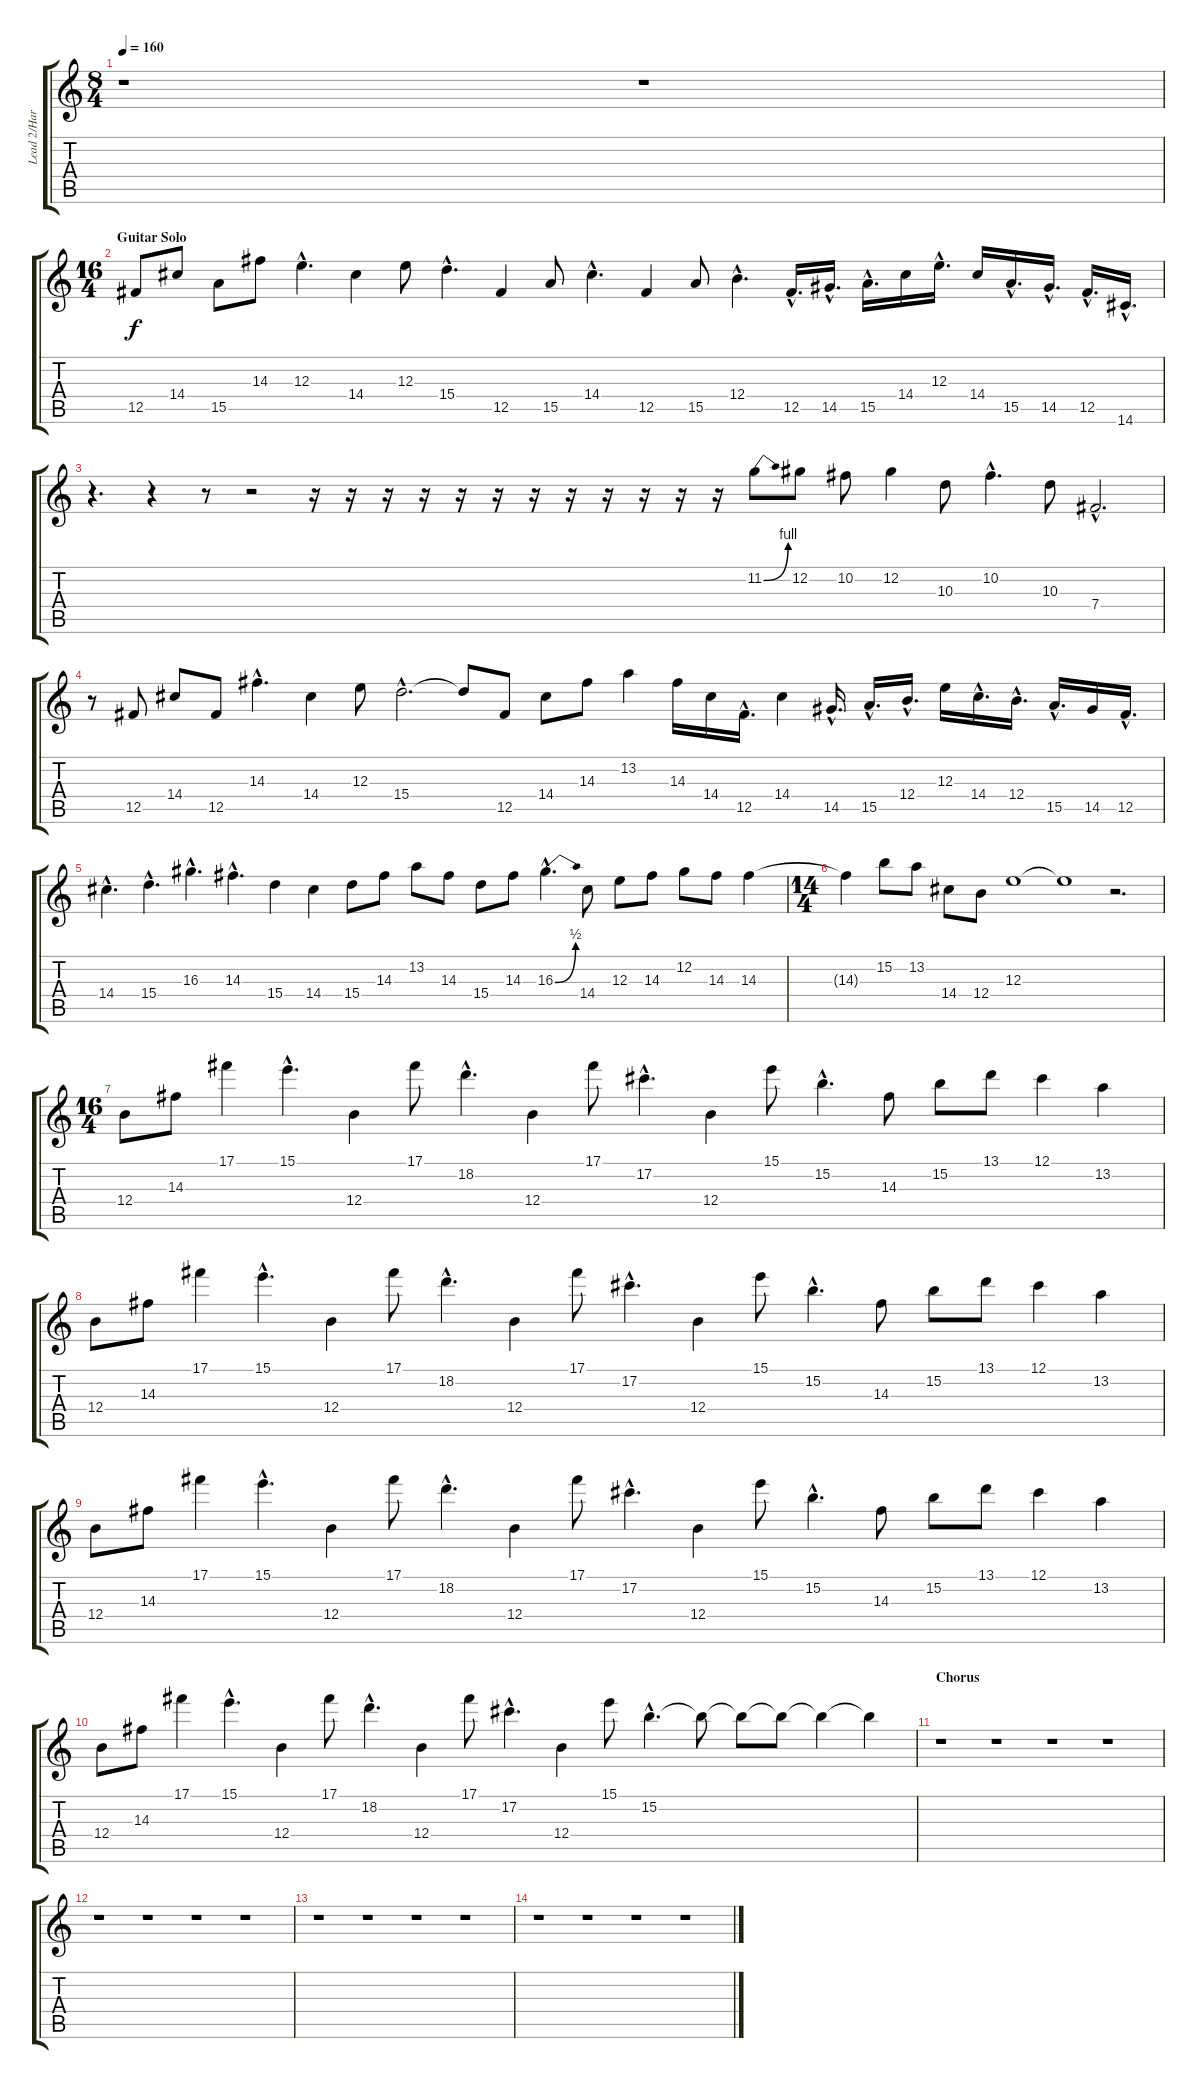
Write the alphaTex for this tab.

\track ("Lead 2/Harmony" "Lead 2/Har") {instrument overdrivenguitar}
\staff {score tabs}
\tuning (Db4 Ab3 E3 B2 Gb2 B1) {hide}
\ts (8 4)
\tempo 160
\clef g2
\ks c
r.1{dy f} r.1 |
\ts (16 4)
\section ("" "Guitar Solo")
12.5.8 14.4.8 15.5.8 14.3.8 12.3{hac}.4{d} 14.4.4 12.3.8 15.4{hac}.4{d} 12.5.4 15.5.8 14.4{hac}.4{d} 12.5.4 15.5.8 12.4{hac}.4{d} 12.5{hac}.16{d} 14.5{hac}.16{d} 15.5{hac}.16{d} 14.4.16 12.3{hac}.16{d} 14.4.16 15.5{hac}.16{d} 14.5{hac}.16{d} 12.5{hac}.16{d} 14.6{hac}.16{d} |
r.4{d} r.4 r.8 r.2 r.16 r.16 r.16 r.16 r.16 r.16 r.16 r.16 r.16 r.16 r.16 r.16 11.2{be (bend 0 0 60 4)}.8 12.2.8 10.2.8 12.2.4 10.3.8 10.2{hac}.4{d} 10.3.8 7.4{hac}.2{d} |
r.8 12.5.8 14.4.8 12.5.8 14.3{hac}.4{d} 14.4.4 12.3.8 15.4{hac}.2{d} 15.4{t}.8 12.5.8 14.4.8 14.3.8 13.2.4 14.3.16 14.4.16 12.5{hac}.16{d} 14.4.4 14.5{hac}.16{d} 15.5{hac}.16{d} 12.4{hac}.16{d} 12.3.16 14.4{hac}.16{d} 12.4{hac}.16{d} 15.5{hac}.16{d} 14.5.16 12.5{hac}.16{d} |
14.4{hac}.4{d} 15.4{hac}.4{d} 16.3{hac}.4{d} 14.3{hac}.4{d} 15.4.4 14.4.4 15.4.8 14.3.8 13.2.8 14.3.8 15.4.8 14.3.8 16.3{be (bend 0 0 60 2) hac}.4{d} 14.4.8 12.3.8 14.3.8 12.2.8 14.3.8 14.3.4 |
\ts (14 4)
14.3{t}.4 15.2.8 13.2.8 14.4.8 12.4.8 12.3.1 12.3{t}.1 r.2{d} |
\ts (16 4)
12.4.8 14.3.8 17.1.4 15.1{hac}.4{d} 12.4.4 17.1.8 18.2{hac}.4{d} 12.4.4 17.1.8 17.2{hac}.4{d} 12.4.4 15.1.8 15.2{hac}.4{d} 14.3.8 15.2.8 13.1.8 12.1.4 13.2.4 |
12.4.8 14.3.8 17.1.4 15.1{hac}.4{d} 12.4.4 17.1.8 18.2{hac}.4{d} 12.4.4 17.1.8 17.2{hac}.4{d} 12.4.4 15.1.8 15.2{hac}.4{d} 14.3.8 15.2.8 13.1.8 12.1.4 13.2.4 |
12.4.8 14.3.8 17.1.4 15.1{hac}.4{d} 12.4.4 17.1.8 18.2{hac}.4{d} 12.4.4 17.1.8 17.2{hac}.4{d} 12.4.4 15.1.8 15.2{hac}.4{d} 14.3.8 15.2.8 13.1.8 12.1.4 13.2.4 |
12.4.8 14.3.8 17.1.4 15.1{hac}.4{d} 12.4.4 17.1.8 18.2{hac}.4{d} 12.4.4 17.1.8 17.2{hac}.4{d} 12.4.4 15.1.8 15.2{hac}.4{d} 15.2{t}.8 15.2{t}.8 15.2{t}.8 15.2{t}.4 15.2{t}.4 |
\section ("" "Chorus")
r.1 r.1 r.1 r.1 |
r.1 r.1 r.1 r.1 |
r.1 r.1 r.1 r.1 |
r.1 r.1 r.1 r.1
